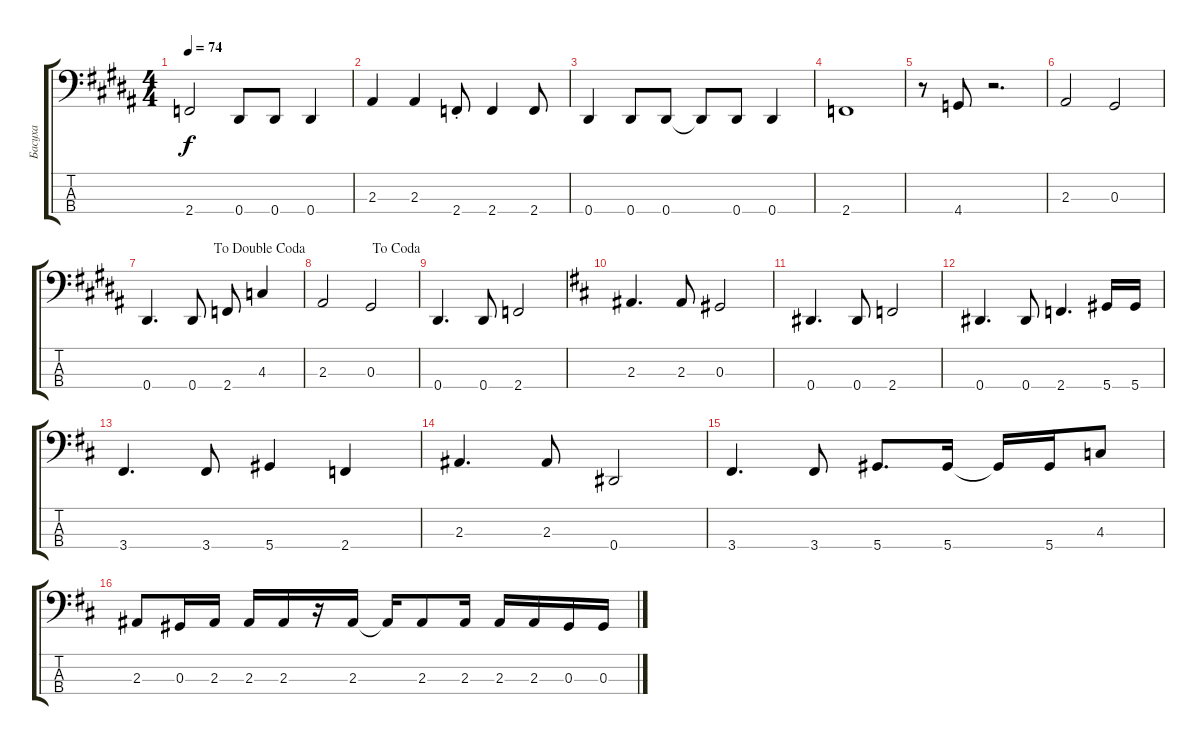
\track ("Басуха" "Басуха") {instrument electricbassfinger}
\staff {score tabs}
\tuning (Gb2 Db2 Ab1 Eb1) {hide}
\ts (4 4)
\tempo 74
\clef f4
\ks g#minor
2.4.2{dy f} 0.4.8 0.4.8 0.4.4 |
2.3.4 2.3.4 2.4{st}.8 2.4.4 2.4.8 |
0.4.4 0.4.8 0.4.8 0.4{t}.8 0.4.8 0.4.4 |
2.4.1 |
r.8 4.4.8 r.2{d} |
2.3.2 0.3.2 |
\jump dadoublecoda
0.4.4{d} 0.4.8 2.4.8 4.3.4 |
\jump dacoda
2.3.2 0.3.2 |
0.4.4{d} 0.4.8 2.4.2 |
\ks d
2.3.4{d} 2.3.8 0.3.2 |
0.4.4{d} 0.4.8 2.4.2 |
0.4.4{d} 0.4.8 2.4.4{d} 5.4.16 5.4.16 |
3.4.4{d} 3.4.8 5.4.4 2.4.4 |
2.3.4{d} 2.3.8 0.4.2 |
3.4.4{d} 3.4.8 5.4.8{d} 5.4.16 5.4{t}.16 5.4.16 4.3.8 |
2.3.8 0.3.16 2.3.16 2.3.16 2.3.16 r.16 2.3.16 2.3{t}.16 2.3.8 2.3.16 2.3.16 2.3.16 0.3.16 0.3.16
